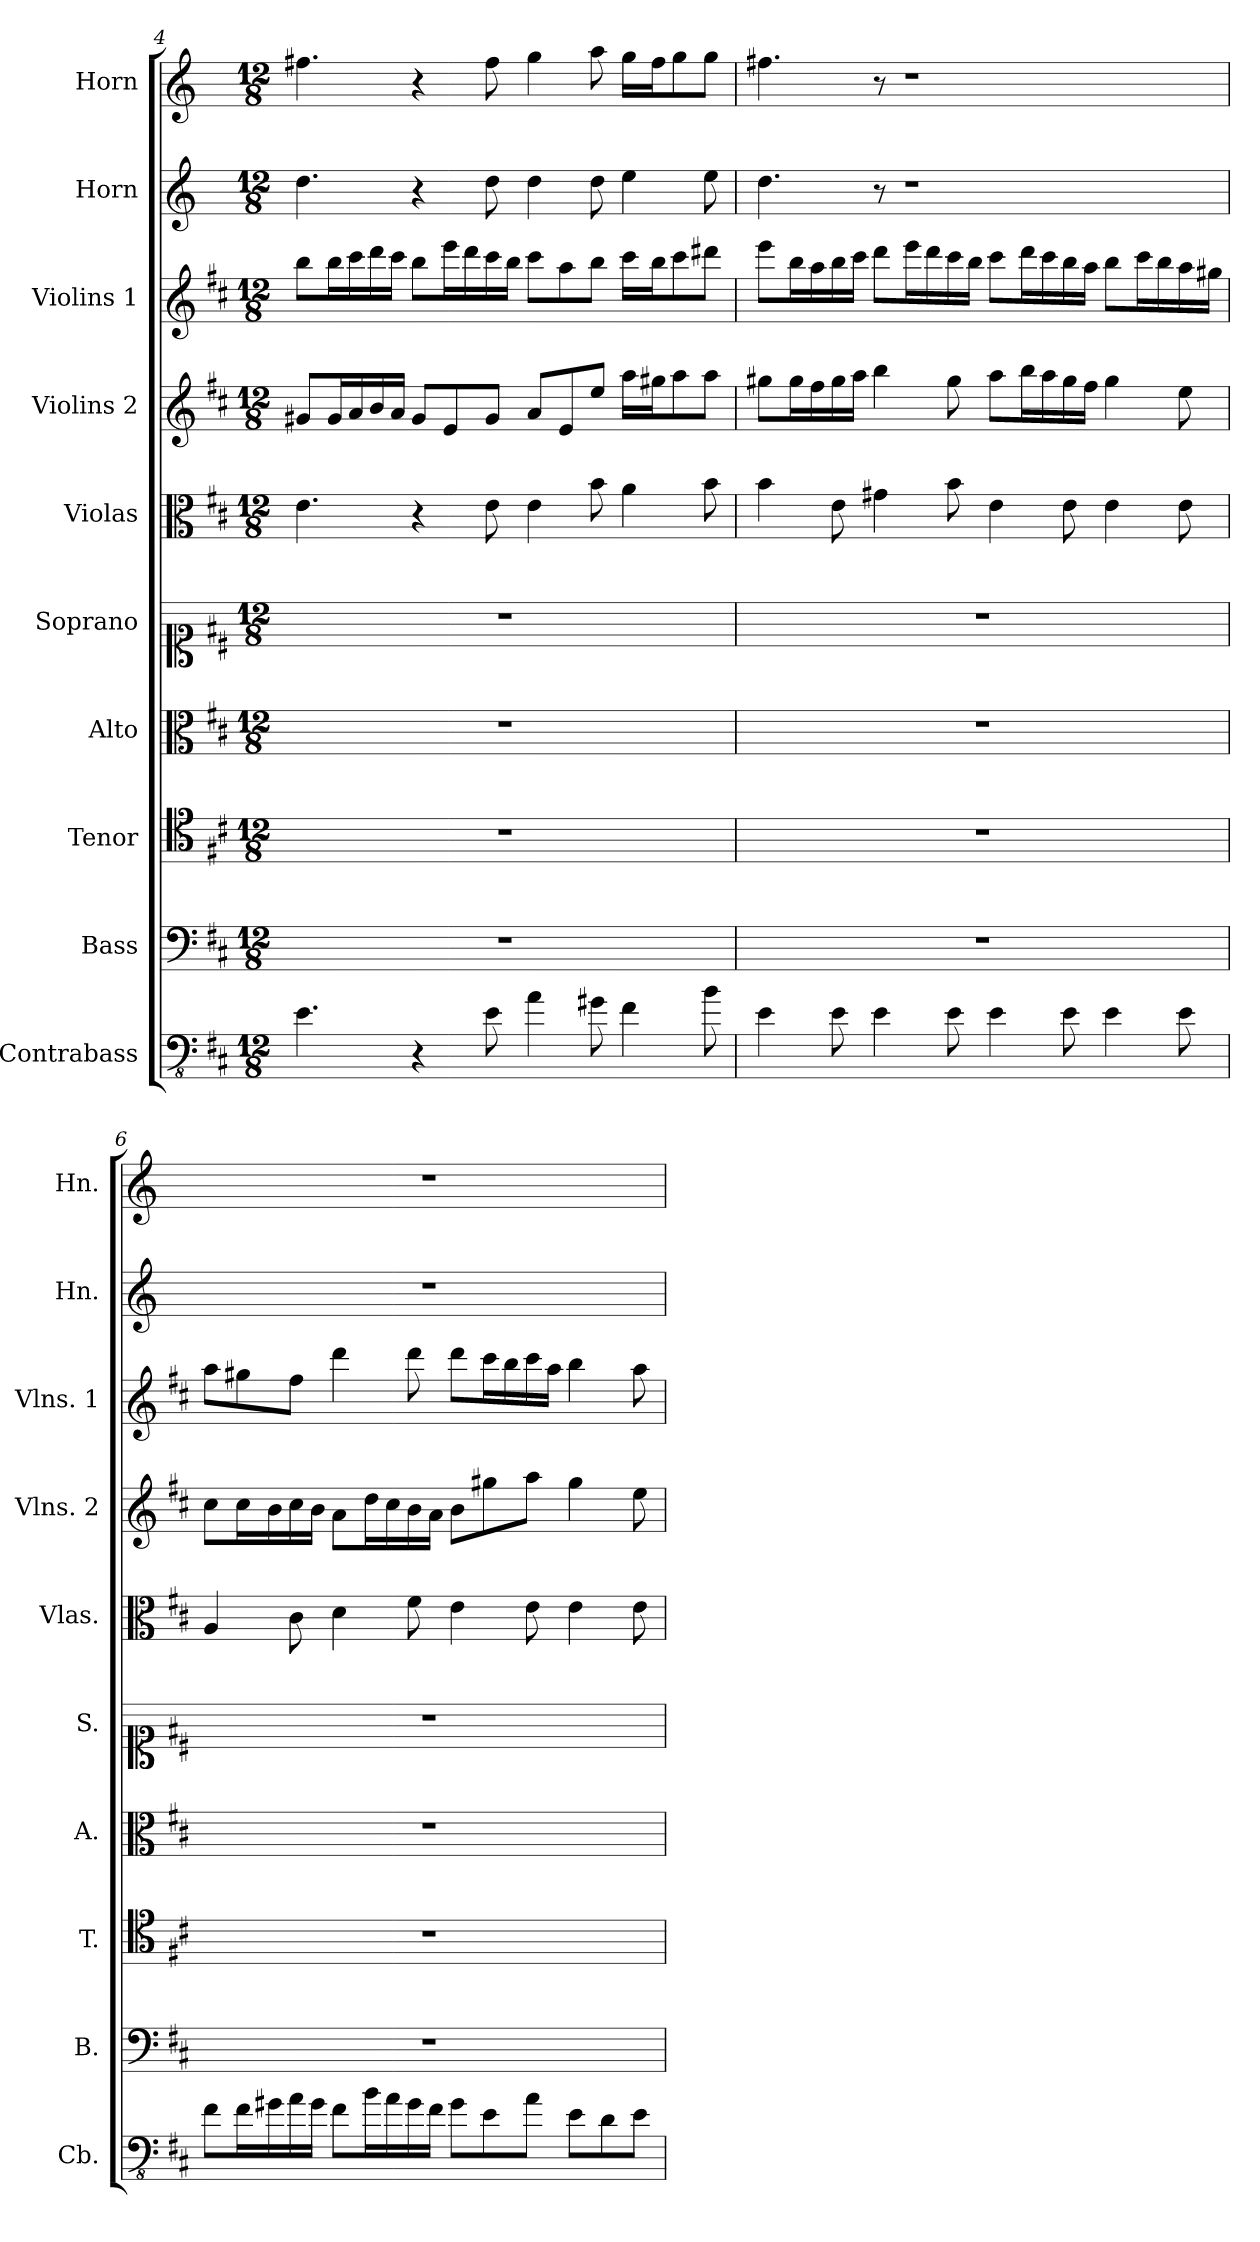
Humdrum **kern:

**kern	**kern	**kern	**kern	**kern	**kern	**kern	**kern	**kern	**kern
*part10	*part9	*part8	*part7	*part6	*part5	*part4	*part3	*part2	*part1
*staff10	*staff9	*staff8	*staff7	*staff6	*staff5	*staff4	*staff3	*staff2	*staff1
*I"Contrabass	*I"Bass	*I"Tenor	*I"Alto	*I"Soprano	*I"Violas	*I"Violins 2	*I"Violins 1	*I"Horn	*I"Horn
*I'Cb.	*I'B.	*I'T.	*I'A.	*I'S.	*I'Vlas.	*I'Vlns. 2	*I'Vlns. 1	*I'Hn.	*I'Hn.
*clefFv4	*clefF4	*clefC4	*clefC3	*clefC1	*clefC3	*clefG2	*clefG2	*clefG2	*clefG2
*ITrd7c12	*	*	*	*	*	*	*	*ITrd4c7	*ITrd4c7
*k[f#c#]	*k[f#c#]	*k[f#c#]	*k[f#c#]	*k[f#c#]	*k[f#c#]	*k[f#c#]	*k[f#c#]	*k[b-]	*k[b-]
*D:	*D:	*D:	*D:	*D:	*D:	*D:	*D:	*F:	*F:
*M12/8	*M12/8	*M12/8	*M12/8	*M12/8	*M12/8	*M12/8	*M12/8	*M12/8	*M12/8
=4	=4	=4	=4	=4	=4	=4	=4	=4	=4
4.EE\	1.r	1.r	1.r	1.r	4.e\	8g#X/L	8bb\L	4.g\	4.bn\
.	.	.	.	.	.	16g#/L	16bb\L	.	.
.	.	.	.	.	.	16a/	16ccc#\	.	.
.	.	.	.	.	.	16b/	16ddd\	.	.
.	.	.	.	.	.	16a/JJ	16ccc#\JJ	.	.
4r	.	.	.	.	4r	8g#/L	8bb\L	4r	4r
.	.	.	.	.	.	8e/	16eee\L	.	.
.	.	.	.	.	.	.	16ddd\	.	.
8EE\	.	.	.	.	8e\	8g#/J	16ccc#\	8g\	8b\
.	.	.	.	.	.	.	16bb\JJ	.	.
4AA\	.	.	.	.	4e\	8a/L	8ccc#\L	4g\	4cc\
.	.	.	.	.	.	8e/	8aa\	.	.
8GG#X\	.	.	.	.	8b\	8ee/J	8bb\J	8g\	8dd\
4FF#\	.	.	.	.	4a\	16aa\LL	16ccc#\LL	4a\	16cc\LL
.	.	.	.	.	.	16gg#X\J	16bb\J	.	16b\J
.	.	.	.	.	.	8aa\	8ccc#\	.	8cc\
8BB\	.	.	.	.	8b\	8aa\J	8ddd#X\J	8a\	8cc\J
!!LO:PB:g=z
=5	=5	=5	=5	=5	=5	=5	=5	=5	=5
4EE\	1.r	1.r	1.r	1.r	4b\	8gg#X\L	8eee\L	4.g\	4.bn\
.	.	.	.	.	.	16gg#\L	16bb\L	.	.
.	.	.	.	.	.	16ff#\	16aa\	.	.
8EE\	.	.	.	.	8e\	16gg#\	16bb\	.	.
.	.	.	.	.	.	16aa\JJ	16ccc#\JJ	.	.
4EE\	.	.	.	.	4g#X\	4bb\	8ddd\L	8r	8r
.	.	.	.	.	.	.	16eee\L	1r	1r
.	.	.	.	.	.	.	16ddd\	.	.
8EE\	.	.	.	.	8b\	8gg#\	16ccc#\	.	.
.	.	.	.	.	.	.	16bb\JJ	.	.
4EE\	.	.	.	.	4e\	8aa\L	8ccc#\L	.	.
.	.	.	.	.	.	16bb\L	16ddd\L	.	.
.	.	.	.	.	.	16aa\	16ccc#\	.	.
8EE\	.	.	.	.	8e\	16gg#\	16bb\	.	.
.	.	.	.	.	.	16ff#\JJ	16aa\JJ	.	.
4EE\	.	.	.	.	4e\	4gg#\	8bb\L	.	.
.	.	.	.	.	.	.	16ccc#\L	.	.
.	.	.	.	.	.	.	16bb\	.	.
8EE\	.	.	.	.	8e\	8ee\	16aa\	.	.
.	.	.	.	.	.	.	16gg#X\JJ	.	.
=6	=6	=6	=6	=6	=6	=6	=6	=6	=6
8FF#\L	1.r	1.r	1.r	1.r	4A/	8cc#\L	8aa\L	1.r	1.r
16FF#\L	.	.	.	.	.	16cc#\L	8gg#X\	.	.
16GG#X\	.	.	.	.	.	16b\	.	.	.
16AA\	.	.	.	.	8c#\	16cc#\	8ff#\J	.	.
16GG#\JJ	.	.	.	.	.	16b\JJ	.	.	.
8FF#\L	.	.	.	.	4d\	8a\L	4ddd\	.	.
16BB\L	.	.	.	.	.	16dd\L	.	.	.
16AA\	.	.	.	.	.	16cc#\	.	.	.
16GG#\	.	.	.	.	8f#\	16b\	8ddd\	.	.
16FF#\JJ	.	.	.	.	.	16a\JJ	.	.	.
8GG#\L	.	.	.	.	4e\	8b\L	8ddd\L	.	.
8EE\	.	.	.	.	.	8gg#X\	16ccc#\L	.	.
.	.	.	.	.	.	.	16bb\	.	.
8AA\J	.	.	.	.	8e\	8aa\J	16ccc#\	.	.
.	.	.	.	.	.	.	16aa\JJ	.	.
8EE\L	.	.	.	.	4e\	4gg#\	4bb\	.	.
8DD\	.	.	.	.	.	.	.	.	.
8EE\J	.	.	.	.	8e\	8ee\	8aa\	.	.
=	=	=	=	=	=	=	=	=	=
*-	*-	*-	*-	*-	*-	*-	*-	*-	*-
